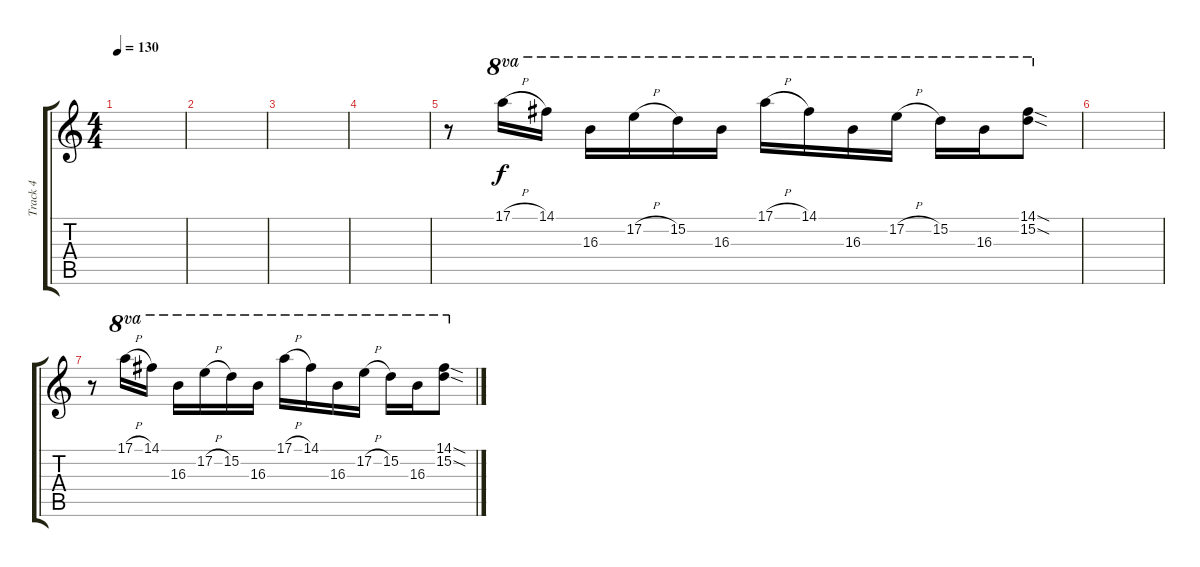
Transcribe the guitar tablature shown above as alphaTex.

\track ("Track 4" "Track 4") {instrument distortionguitar}
\staff {score tabs}
\tuning (E4 B3 G3 D3 A2 E2) {hide}
\ts (4 4)
\tempo 130
\clef g2
\ks aminor
|
|
|
|
r.8 17.1{h}.16{ot 8va} 14.1.16{ot 8va} 16.3.16{ot 8va} 17.2{h}.16{ot 8va} 15.2.16{ot 8va} 16.3.16{ot 8va} 17.1{h}.16{ot 8va} 14.1.16{ot 8va} 16.3.16{ot 8va} 17.2{h}.16{ot 8va} 15.2.16{ot 8va} 16.3.16{ot 8va} (14.1{sod} 15.2{sod}).8{ot 8va} |
|
r.8 17.1{h}.16{ot 8va} 14.1.16{ot 8va} 16.3.16{ot 8va} 17.2{h}.16{ot 8va} 15.2.16{ot 8va} 16.3.16{ot 8va} 17.1{h}.16{ot 8va} 14.1.16{ot 8va} 16.3.16{ot 8va} 17.2{h}.16{ot 8va} 15.2.16{ot 8va} 16.3.16{ot 8va} (14.1{sod} 15.2{sod}).8{ot 8va}
